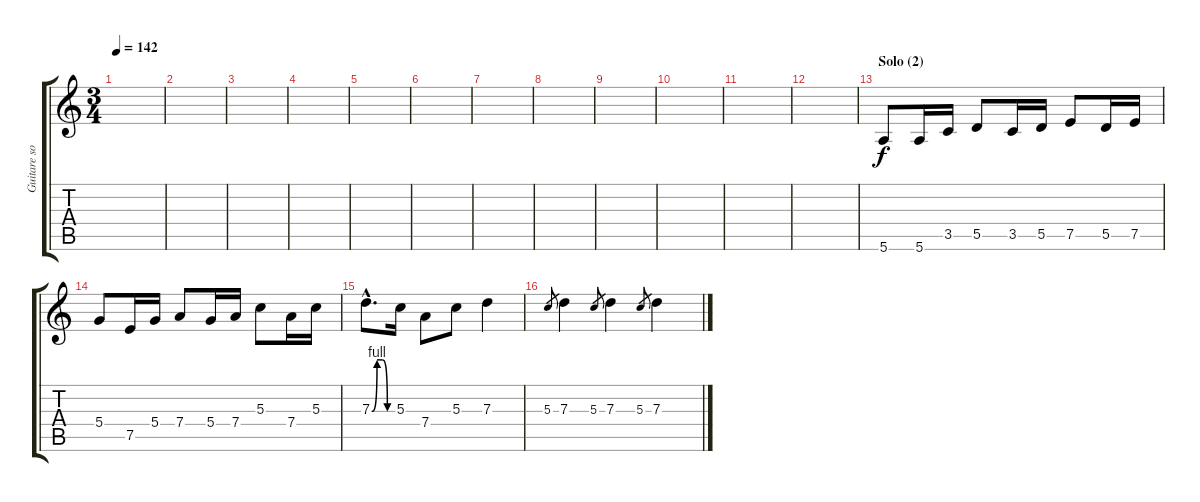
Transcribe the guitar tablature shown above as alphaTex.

\track ("Guitare solo" "Guitare so") {instrument overdrivenguitar}
\staff {score tabs}
\tuning (E4 B3 G3 D3 A2 E2) {hide}
\ts (3 4)
\tempo 142
\clef g2
\ks c
|
|
|
|
|
|
|
|
|
|
|
|
\section ("" "Solo (2)")
5.6.8 5.6.16 3.5.16 5.5.8 3.5.16 5.5.16 7.5.8 5.5.16 7.5.16 |
5.4.8 7.5.16 5.4.16 7.4.8 5.4.16 7.4.16 5.3.8 7.4.16 5.3.16 |
7.3{be (custom 0 0 15 4 30 4 45 0 60 0) hac}.8{d} 5.3.16 7.4.8 5.3.8 7.3.4 |
5.3.8{gr} 7.3.4 5.3.8{gr} 7.3.4 5.3.8{gr} 7.3.4
